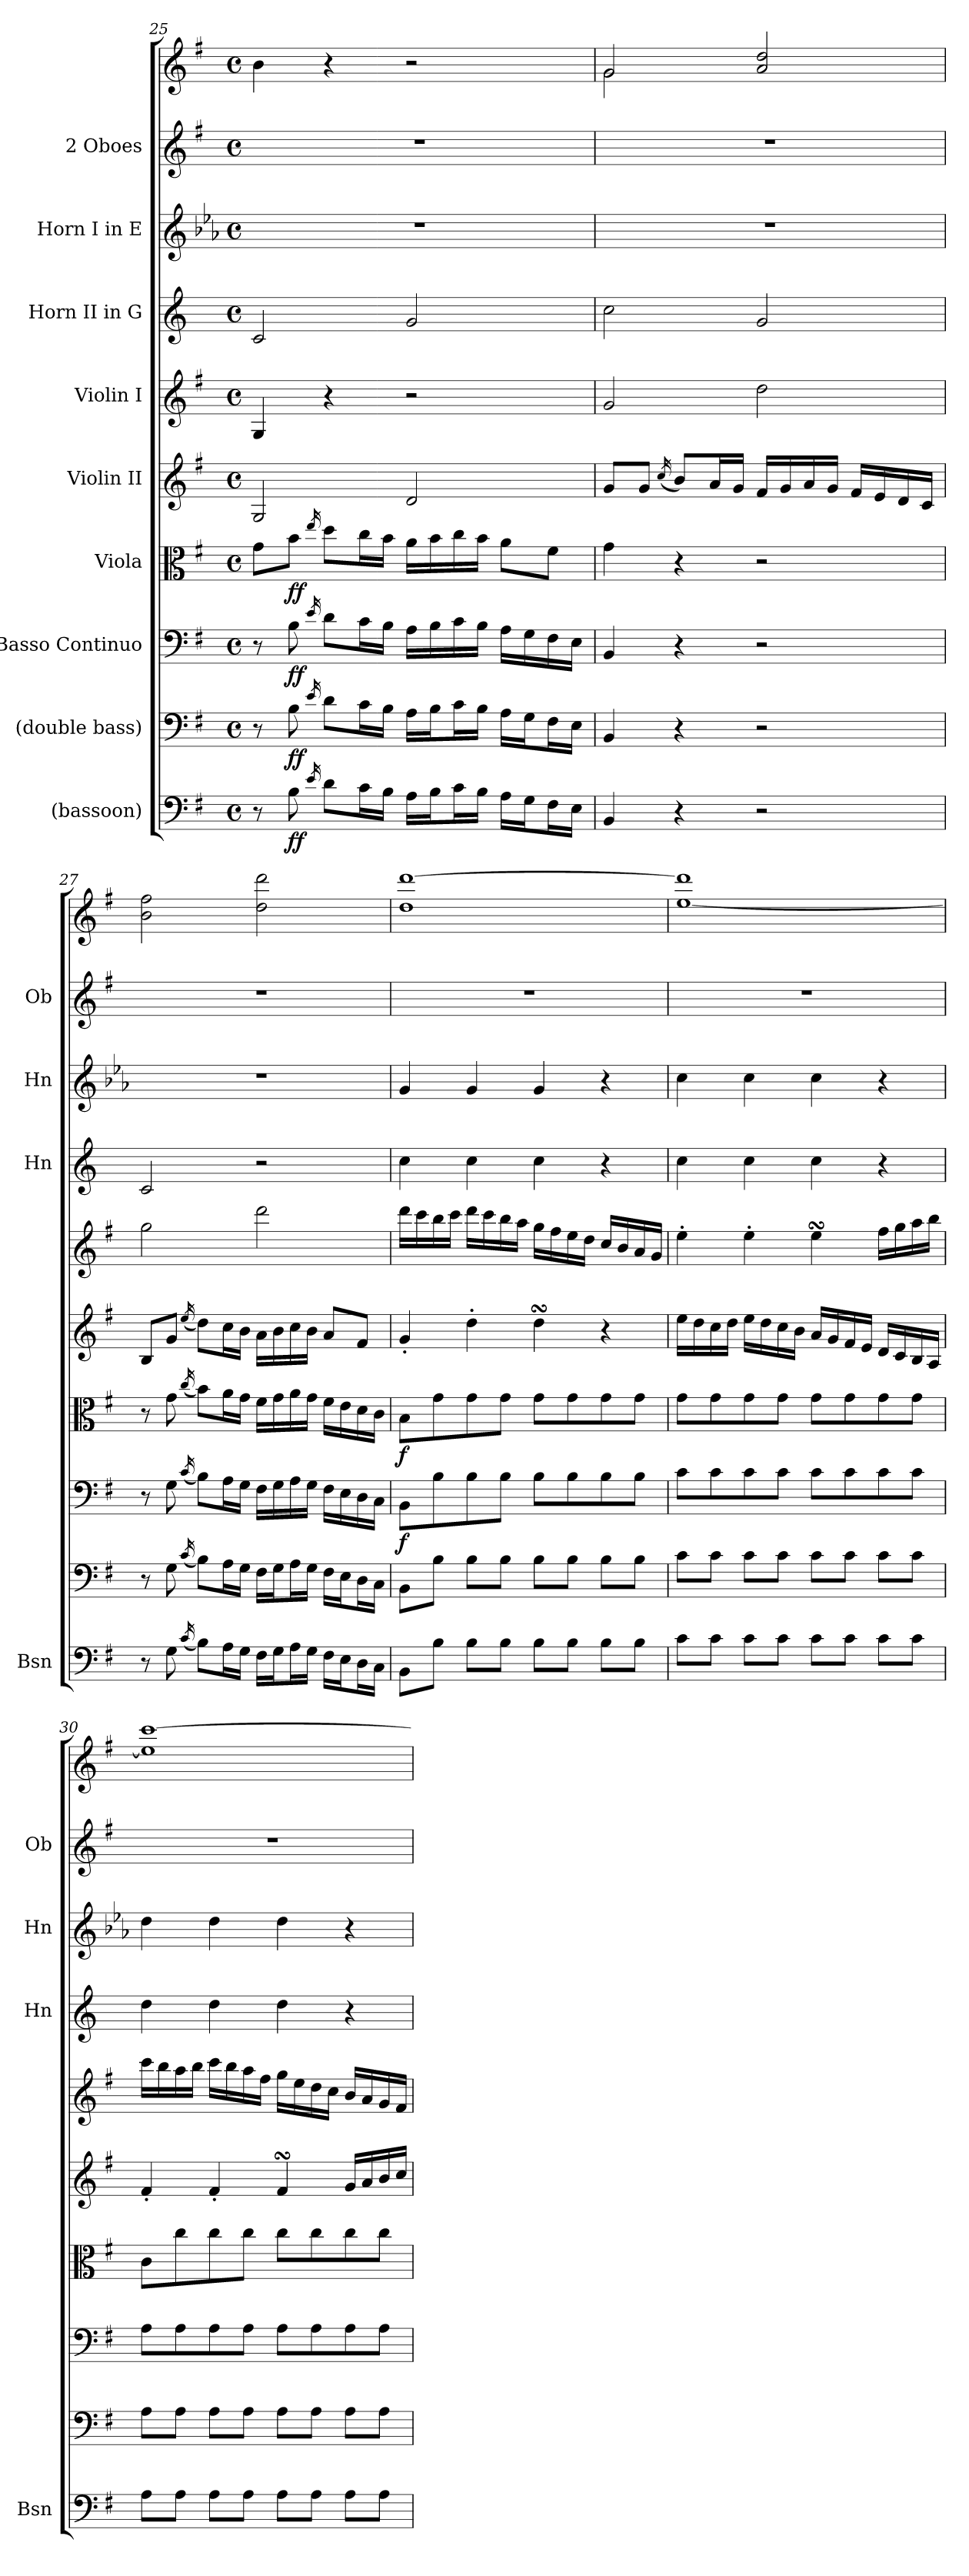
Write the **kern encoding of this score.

**kern	**dynam	**kern	**dynam	**kern	**dynam	**kern	**dynam	**kern	**kern	**kern	**kern	**kern	**kern
*part9	*part9	*part8	*part8	*part7	*part7	*part6	*part6	*part5	*part4	*part3	*part2	*part1	*part1
*staff10	*staff10	*staff9	*staff9	*staff8	*staff8	*staff7	*staff7	*staff6	*staff5	*staff4	*staff3	*staff2	*staff1
*I"(bassoon)	*	*I"(double bass)	*	*I"Basso Continuo	*	*I"Viola	*	*I"Violin II	*I"Violin I	*I"Horn II in G	*I"Horn I in E	*I"2 Oboes	*
*I'Bsn	*	*	*	*	*	*	*	*	*	*I'Hn	*I'Hn	*I'Ob	*
*clefF4	*	*clefF4	*	*clefF4	*	*clefC3	*	*clefG2	*clefG2	*clefG2	*clefG2	*clefG2	*clefG2
*	*	*ITrd7c12	*	*	*	*	*	*	*	*ITrd3c5	*ITrd5c8	*	*
*k[f#]	*	*k[f#]	*	*k[f#]	*	*k[f#]	*	*k[f#]	*k[f#]	*k[f#]	*k[f#]	*k[f#]	*k[f#]
*M4/4	*	*M4/4	*	*M4/4	*	*M4/4	*	*M4/4	*M4/4	*M4/4	*M4/4	*M4/4	*M4/4
*met(c)	*	*met(c)	*	*met(c)	*	*met(c)	*	*met(c)	*met(c)	*met(c)	*met(c)	*met(c)	*met(c)
=25	=25	=25	=25	=25	=25	=25	=25	=25	=25	=25	=25	=25	=25
8r	.	8r	.	8r	.	8g\L	.	2G/	4G/	2G/	1r	1r	4b\
!	!LO:DY:b	!	!LO:DY:b	!	!LO:DY:b	!	!LO:DY:b	!	!	!	!	!	!
8B\	ff	8BB\	ff	8B\	ff	8b\J	ff	.	.	.	.	.	.
16qe/	.	16qE/	.	16qe/	.	16qee/	.	.	.	.	.	.	.
8d\L	.	8D\L	.	8d\L	.	8dd\L	.	.	4r	.	.	.	4r
16c\L	.	16C\L	.	16c\L	.	16cc\L	.	.	.	.	.	.	.
16B\JJ	.	16BB\JJ	.	16B\JJ	.	16b\JJ	.	.	.	.	.	.	.
16A\LL	.	16AA\LL	.	16A\LL	.	16a\LL	.	2d/	2r	2d/	.	.	2r
16B\J	.	16BB\J	.	16B\	.	16b\	.	.	.	.	.	.	.
16c\L	.	16C\L	.	16c\	.	16cc\	.	.	.	.	.	.	.
16B\JJ	.	16BB\JJ	.	16B\JJ	.	16b\JJ	.	.	.	.	.	.	.
16A\LL	.	16AA\LL	.	16A\LL	.	8a\L	.	.	.	.	.	.	.
16G\J	.	16GG\J	.	16G\	.	.	.	.	.	.	.	.	.
16F#\L	.	16FF#\L	.	16F#\	.	8f#\J	.	.	.	.	.	.	.
16E\JJ	.	16EE\JJ	.	16E\JJ	.	.	.	.	.	.	.	.	.
=26	=26	=26	=26	=26	=26	=26	=26	=26	=26	=26	=26	=26	=26
*	*	*	*	*	*	*	*	*	*	*	*	*	*^
4BB/	.	4BBB/	.	4BB/	.	4g\	.	8g/L	2g/	2g\	1r	1r	2g/	2g\
.	.	.	.	.	.	.	.	8g/J	.	.	.	.	.	.
.	.	.	.	.	.	.	.	(<16qcc/	.	.	.	.	.	.
4r	.	4r	.	4r	.	4r	.	8b/L)	.	.	.	.	.	.
.	.	.	.	.	.	.	.	16a/L	.	.	.	.	.	.
.	.	.	.	.	.	.	.	16g/JJ	.	.	.	.	.	.
2r	.	2r	.	2r	.	2r	.	16f#/LL	2dd\	2d/	.	.	2a/ 2dd/	2ryy
.	.	.	.	.	.	.	.	16g/	.	.	.	.	.	.
.	.	.	.	.	.	.	.	16a/	.	.	.	.	.	.
.	.	.	.	.	.	.	.	16g/JJ	.	.	.	.	.	.
.	.	.	.	.	.	.	.	16f#/LL	.	.	.	.	.	.
.	.	.	.	.	.	.	.	16e/	.	.	.	.	.	.
.	.	.	.	.	.	.	.	16d/	.	.	.	.	.	.
.	.	.	.	.	.	.	.	16c/JJ	.	.	.	.	.	.
*	*	*	*	*	*	*	*	*	*	*	*	*	*v	*v
=27	=27	=27	=27	=27	=27	=27	=27	=27	=27	=27	=27	=27	=27
8r	.	8r	.	8r	.	8r	.	8B/L	2gg\	2G/	1r	1r	2b\ 2ff#\
8G\	.	8GG\	.	8G\	.	8g\	.	8g/J	.	.	.	.	.
(<16qc/	.	(<16qC/	.	(<16qc/	.	(<16qcc/	.	(<16qee/	.	.	.	.	.
8B\L)	.	8BB\L)	.	8B\L)	.	8b\L)	.	8dd\L)	.	.	.	.	.
16A\L	.	16AA\L	.	16A\L	.	16a\L	.	16cc\L	.	.	.	.	.
16G\JJ	.	16GG\JJ	.	16G\JJ	.	16g\JJ	.	16b\JJ	.	.	.	.	.
16F#\LL	.	16FF#\LL	.	16F#\LL	.	16f#\LL	.	16a\LL	2ddd\	2r	.	.	2dd\ 2ddd\
16G\J	.	16GG\J	.	16G\	.	16g\	.	16b\	.	.	.	.	.
16A\L	.	16AA\L	.	16A\	.	16a\	.	16cc\	.	.	.	.	.
16G\JJ	.	16GG\JJ	.	16G\JJ	.	16g\JJ	.	16b\JJ	.	.	.	.	.
16F#\LL	.	16FF#\LL	.	16F#\LL	.	16f#\LL	.	8a/L	.	.	.	.	.
16E\J	.	16EE\J	.	16E\	.	16e\	.	.	.	.	.	.	.
16D\L	.	16DD\L	.	16D\	.	16d\	.	8f#/J	.	.	.	.	.
16C\JJ	.	16CC\JJ	.	16C\JJ	.	16c\JJ	.	.	.	.	.	.	.
!!LO:LB:g=z
=28	=28	=28	=28	=28	=28	=28	=28	=28	=28	=28	=28	=28	=28
!	!	!	!	!	!LO:DY:b	!	!LO:DY:b	!	!	!	!	!	!
8BB\L	.	8BBB\L	.	8BB\L	f	8B\L	f	4g'/	16ddd\LL	4g\	4B/	1r	1dd [1ddd
.	.	.	.	.	.	.	.	.	16ccc\	.	.	.	.
8B\J	.	8BB\J	.	8B\	.	8g\	.	.	16bb\	.	.	.	.
.	.	.	.	.	.	.	.	.	16ccc\JJ	.	.	.	.
8B\L	.	8BB\L	.	8B\	.	8g\	.	4dd'\	16ddd\LL	4g\	4B/	.	.
.	.	.	.	.	.	.	.	.	16ccc\	.	.	.	.
8B\J	.	8BB\J	.	8B\J	.	8g\J	.	.	16bb\	.	.	.	.
.	.	.	.	.	.	.	.	.	16aa\JJ	.	.	.	.
8B\L	.	8BB\L	.	8B\L	.	8g\L	.	4ddsSSS\	16gg\LL	4g\	4B/	.	.
.	.	.	.	.	.	.	.	.	16ff#\	.	.	.	.
8B\J	.	8BB\J	.	8B\	.	8g\	.	.	16ee\	.	.	.	.
.	.	.	.	.	.	.	.	.	16dd\JJ	.	.	.	.
8B\L	.	8BB\L	.	8B\	.	8g\	.	4r	16cc/LL	4r	4r	.	.
.	.	.	.	.	.	.	.	.	16b/	.	.	.	.
8B\J	.	8BB\J	.	8B\J	.	8g\J	.	.	16a/	.	.	.	.
.	.	.	.	.	.	.	.	.	16g/JJ	.	.	.	.
=29	=29	=29	=29	=29	=29	=29	=29	=29	=29	=29	=29	=29	=29
8c\L	.	8C\L	.	8c\L	.	8g\L	.	16ee\LL	4ee'\	4g\	4e\	1r	[1ee 1ddd]
.	.	.	.	.	.	.	.	16dd\	.	.	.	.	.
8c\J	.	8C\J	.	8c\	.	8g\	.	16cc\	.	.	.	.	.
.	.	.	.	.	.	.	.	16dd\JJ	.	.	.	.	.
8c\L	.	8C\L	.	8c\	.	8g\	.	16ee\LL	4ee'\	4g\	4e\	.	.
.	.	.	.	.	.	.	.	16dd\	.	.	.	.	.
8c\J	.	8C\J	.	8c\J	.	8g\J	.	16cc\	.	.	.	.	.
.	.	.	.	.	.	.	.	16b\JJ	.	.	.	.	.
8c\L	.	8C\L	.	8c\L	.	8g\L	.	16a/LL	4eesSSS\	4g\	4e\	.	.
.	.	.	.	.	.	.	.	16g/	.	.	.	.	.
8c\J	.	8C\J	.	8c\	.	8g\	.	16f#/	.	.	.	.	.
.	.	.	.	.	.	.	.	16e/JJ	.	.	.	.	.
8c\L	.	8C\L	.	8c\	.	8g\	.	16d/LL	16ff#\LL	4r	4r	.	.
.	.	.	.	.	.	.	.	16c/	16gg\	.	.	.	.
8c\J	.	8C\J	.	8c\J	.	8g\J	.	16B/	16aa\	.	.	.	.
.	.	.	.	.	.	.	.	16A/JJ	16bb\JJ	.	.	.	.
=30	=30	=30	=30	=30	=30	=30	=30	=30	=30	=30	=30	=30	=30
8A\L	.	8AA\L	.	8A\L	.	8c\L	.	4f#'/	16ccc\LL	4a\	4f#\	1r	1ee] [1ccc
.	.	.	.	.	.	.	.	.	16bb\	.	.	.	.
8A\J	.	8AA\J	.	8A\	.	8cc\	.	.	16aa\	.	.	.	.
.	.	.	.	.	.	.	.	.	16bb\JJ	.	.	.	.
8A\L	.	8AA\L	.	8A\	.	8cc\	.	4f#'/	16ccc\LL	4a\	4f#\	.	.
.	.	.	.	.	.	.	.	.	16bb\	.	.	.	.
8A\J	.	8AA\J	.	8A\J	.	8cc\J	.	.	16aa\	.	.	.	.
.	.	.	.	.	.	.	.	.	16ff#\JJ	.	.	.	.
8A\L	.	8AA\L	.	8A\L	.	8cc\L	.	4f#sSsS/	16gg\LL	4a\	4f#\	.	.
.	.	.	.	.	.	.	.	.	16ee\	.	.	.	.
8A\J	.	8AA\J	.	8A\	.	8cc\	.	.	16dd\	.	.	.	.
.	.	.	.	.	.	.	.	.	16cc\JJ	.	.	.	.
8A\L	.	8AA\L	.	8A\	.	8cc\	.	16g/LL	16b/LL	4r	4r	.	.
.	.	.	.	.	.	.	.	16a/	16a/	.	.	.	.
8A\J	.	8AA\J	.	8A\J	.	8cc\J	.	16b/	16g/	.	.	.	.
.	.	.	.	.	.	.	.	16cc/JJ	16f#/JJ	.	.	.	.
=	=	=	=	=	=	=	=	=	=	=	=	=	=
*-	*-	*-	*-	*-	*-	*-	*-	*-	*-	*-	*-	*-	*-
